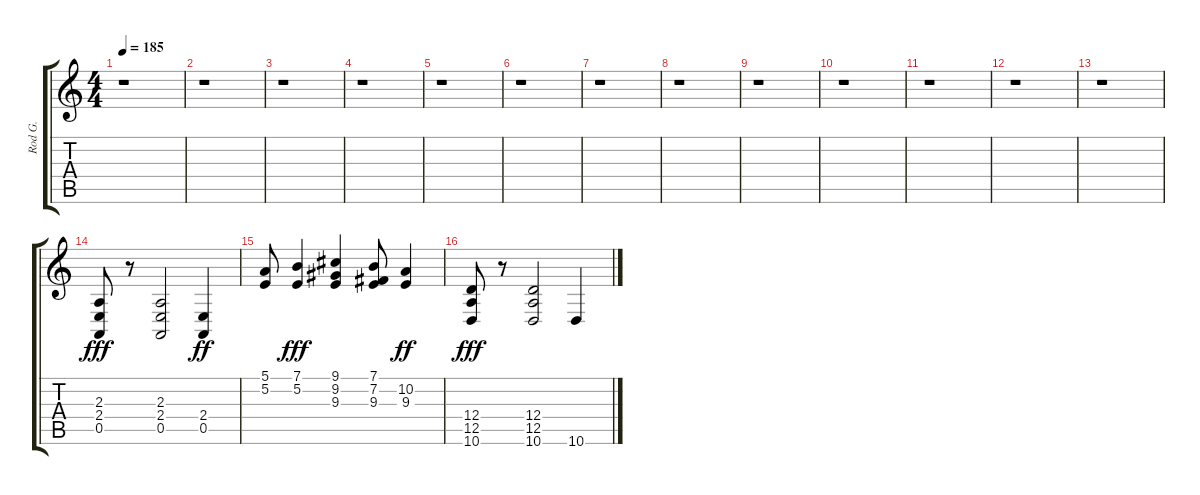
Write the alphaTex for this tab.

\track ("Rod G." "Rod G.") {instrument brightacousticpiano}
\staff {score tabs}
\tuning (E4 B3 G3 D3 A2 E2) {hide}
\ts (4 4)
\tempo 185
\clef g2
\ks c
r.1{dy ff} |
r.1 |
r.1 |
r.1 |
r.1 |
r.1 |
r.1 |
r.1 |
r.1 |
r.1 |
r.1 |
r.1 |
r.1 |
(2.3 2.4 0.5).8{dy fff} r.8 (2.3 2.4 0.5).2 (2.4 0.5).4{dy ff} |
(5.1 5.2).8 (7.1 5.2).4{dy fff} (9.1 9.2 9.3).4 (7.1 7.2 9.3).8 (10.2 9.3).4{dy ff} |
(12.4 12.5 10.6).8{dy fff} r.8 (12.4 12.5 10.6).2 10.6.4
